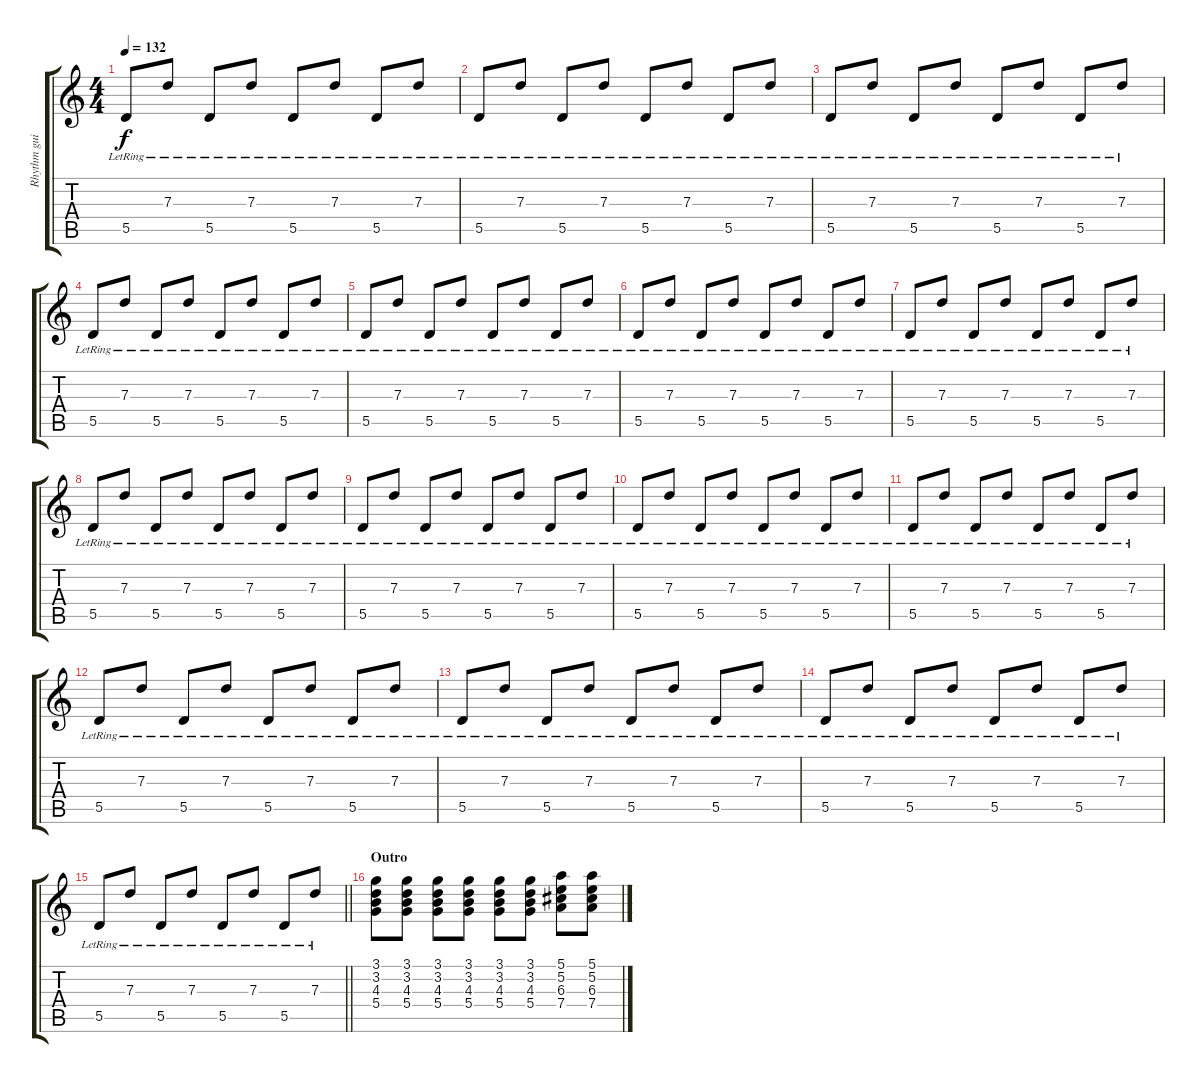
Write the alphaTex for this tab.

\track ("Rhythm guitar" "Rhythm gui") {instrument electricguitarjazz}
\staff {score tabs}
\tuning (E4 B3 G3 D3 A2 E2) {hide}
\ts (4 4)
\tempo 132
\clef g2
\ks c
5.5{lr}.8{dy f} 7.3{lr}.8 5.5{lr}.8 7.3{lr}.8 5.5{lr}.8 7.3{lr}.8 5.5{lr}.8 7.3{lr}.8 |
5.5{lr}.8 7.3{lr}.8 5.5{lr}.8 7.3{lr}.8 5.5{lr}.8 7.3{lr}.8 5.5{lr}.8 7.3{lr}.8 |
5.5{lr}.8 7.3{lr}.8 5.5{lr}.8 7.3{lr}.8 5.5{lr}.8 7.3{lr}.8 5.5{lr}.8 7.3{lr}.8 |
5.5{lr}.8 7.3{lr}.8 5.5{lr}.8 7.3{lr}.8 5.5{lr}.8 7.3{lr}.8 5.5{lr}.8 7.3{lr}.8 |
5.5{lr}.8 7.3{lr}.8 5.5{lr}.8 7.3{lr}.8 5.5{lr}.8 7.3{lr}.8 5.5{lr}.8 7.3{lr}.8 |
5.5{lr}.8 7.3{lr}.8 5.5{lr}.8 7.3{lr}.8 5.5{lr}.8 7.3{lr}.8 5.5{lr}.8 7.3{lr}.8 |
5.5{lr}.8 7.3{lr}.8 5.5{lr}.8 7.3{lr}.8 5.5{lr}.8 7.3{lr}.8 5.5{lr}.8 7.3{lr}.8 |
5.5{lr}.8 7.3{lr}.8 5.5{lr}.8 7.3{lr}.8 5.5{lr}.8 7.3{lr}.8 5.5{lr}.8 7.3{lr}.8 |
5.5{lr}.8 7.3{lr}.8 5.5{lr}.8 7.3{lr}.8 5.5{lr}.8 7.3{lr}.8 5.5{lr}.8 7.3{lr}.8 |
5.5{lr}.8 7.3{lr}.8 5.5{lr}.8 7.3{lr}.8 5.5{lr}.8 7.3{lr}.8 5.5{lr}.8 7.3{lr}.8 |
5.5{lr}.8 7.3{lr}.8 5.5{lr}.8 7.3{lr}.8 5.5{lr}.8 7.3{lr}.8 5.5{lr}.8 7.3{lr}.8 |
5.5{lr}.8 7.3{lr}.8 5.5{lr}.8 7.3{lr}.8 5.5{lr}.8 7.3{lr}.8 5.5{lr}.8 7.3{lr}.8 |
5.5{lr}.8 7.3{lr}.8 5.5{lr}.8 7.3{lr}.8 5.5{lr}.8 7.3{lr}.8 5.5{lr}.8 7.3{lr}.8 |
5.5{lr}.8 7.3{lr}.8 5.5{lr}.8 7.3{lr}.8 5.5{lr}.8 7.3{lr}.8 5.5{lr}.8 7.3{lr}.8 |
\barLineRight lightlight
5.5{lr}.8 7.3{lr}.8 5.5{lr}.8 7.3{lr}.8 5.5{lr}.8 7.3{lr}.8 5.5{lr}.8 7.3{lr}.8 |
\section ("" "Outro")
(3.1 3.2 4.3 5.4).8{volume 7 balance 13 instrument distortionguitar} (3.1 3.2 4.3 5.4).8 (3.1 3.2 4.3 5.4).8 (3.1 3.2 4.3 5.4).8 (3.1 3.2 4.3 5.4).8 (3.1 3.2 4.3 5.4).8 (5.1 5.2 6.3 7.4).8 (5.1 5.2 6.3 7.4).8
